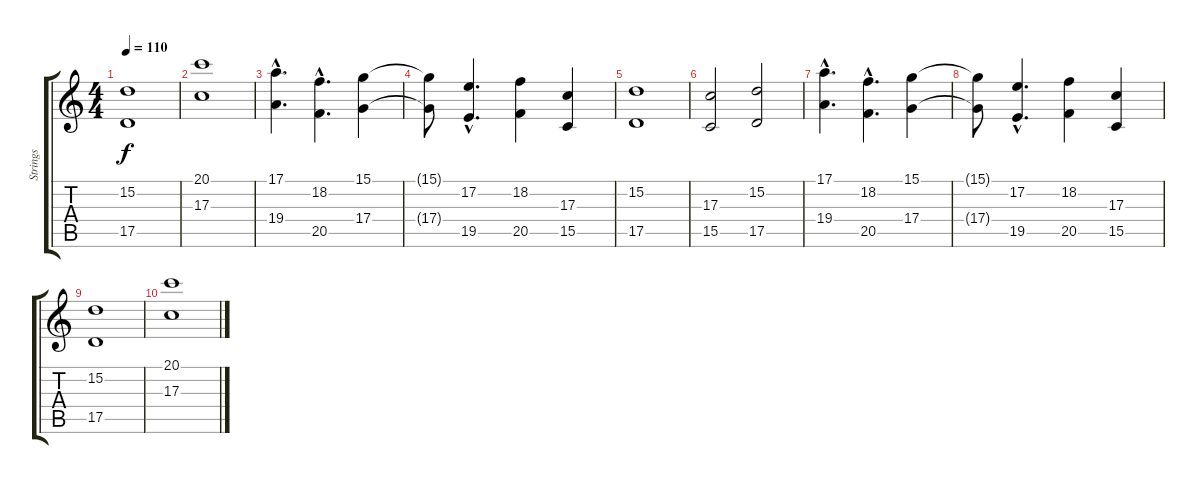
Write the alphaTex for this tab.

\track ("Strings" "Strings") {instrument synthstrings1}
\staff {score tabs}
\tuning (E4 B3 G3 D3 A2 E2) {hide}
\ts (4 4)
\tempo 110
\clef g2
\ks c
(15.2 17.5).1{dy f} |
(20.1 17.3).1 |
(17.1{hac} 19.4{hac}).4{d} (18.2{hac} 20.5{hac}).4{d} (15.1 17.4).4 |
(15.1{t} 17.4{t}).8 (17.2{hac} 19.5{hac}).4{d} (18.2 20.5).4 (17.3 15.5).4 |
(15.2 17.5).1 |
(17.3 15.5).2 (15.2 17.5).2 |
(17.1{hac} 19.4{hac}).4{d} (18.2{hac} 20.5{hac}).4{d} (15.1 17.4).4 |
(15.1{t} 17.4{t}).8 (17.2{hac} 19.5{hac}).4{d} (18.2 20.5).4 (17.3 15.5).4 |
(15.2 17.5).1 |
(20.1 17.3).1
